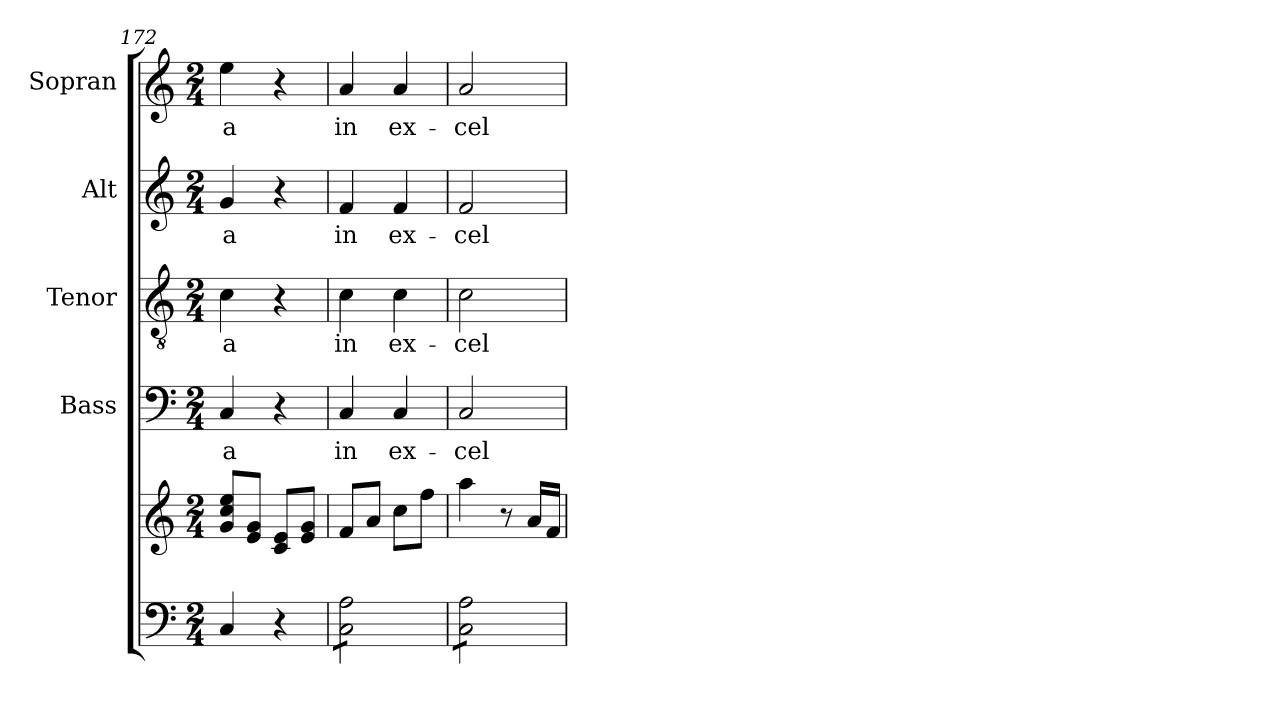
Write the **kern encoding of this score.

**kern	**kern	**kern	**text	**kern	**text	**kern	**text	**kern	**text
*part5	*part5	*part4	*part4	*part3	*part3	*part2	*part2	*part1	*part1
*staff6	*staff5	*staff4	*staff4	*staff3	*staff3	*staff2	*staff2	*staff1	*staff1
*	*	*I"Bass	*	*I"Tenor	*	*I"Alt	*	*I"Sopran	*
*	*	*I'B.	*	*I'T.	*	*I'A.	*	*I'S.	*
*clefF4	*clefG2	*clefF4	*	*clefGv2	*	*clefG2	*	*clefG2	*
*k[]	*k[]	*k[]	*	*k[]	*	*k[]	*	*k[]	*
*C:	*C:	*C:	*	*C:	*	*C:	*	*C:	*
*M2/4	*M2/4	*M2/4	*	*M2/4	*	*M2/4	*	*M2/4	*
=172	=172	=172	=172	=172	=172	=172	=172	=172	=172
!	!	!	!LO:LY:b	!	!LO:LY:b	!	!LO:LY:b	!	!LO:LY:b
4C/	8g/ 8cc/ 8ee/L	4C/	-a	4c\	-a	4g/	-a	4ee\	-a
.	8e/ 8g/J	.	.	.	.	.	.	.	.
4r	8c/ 8e/L	4r	.	4r	.	4r	.	4r	.
.	8e/ 8g/J	.	.	.	.	.	.	.	.
=173	=173	=173	=173	=173	=173	=173	=173	=173	=173
!	!	!	!LO:LY:b	!	!LO:LY:b	!	!LO:LY:b	!	!LO:LY:b
*tremolo	*	*	*	*	*	*	*	*	*
8C\ 8A\L	8f/L	4C/	in	4c\	in	4f/	in	4a/	in
8C\ 8A\	8a/J	.	.	.	.	.	.	.	.
!	!	!	!LO:LY:b	!	!LO:LY:b	!	!LO:LY:b	!	!LO:LY:b
8C\ 8A\	8cc\L	4C/	ex-	4c\	ex-	4f/	ex-	4a/	ex-
8C\ 8A\J	8ff\J	.	.	.	.	.	.	.	.
!!LO:LB:g=z
=174	=174	=174	=174	=174	=174	=174	=174	=174	=174
!	!	!	!LO:LY:b	!	!LO:LY:b	!	!LO:LY:b	!	!LO:LY:b
8C\ 8A\L	4aa\	2C/	-cel-	2c\	-cel-	2f/	-cel-	2a/	-cel-
8C\ 8A\	.	.	.	.	.	.	.	.	.
8C\ 8A\	8r	.	.	.	.	.	.	.	.
8C\ 8A\J	16a/LL	.	.	.	.	.	.	.	.
*Xtremolo	*	*	*	*	*	*	*	*	*
.	16f/JJ	.	.	.	.	.	.	.	.
=	=	=	=	=	=	=	=	=	=
*-	*-	*-	*-	*-	*-	*-	*-	*-	*-
